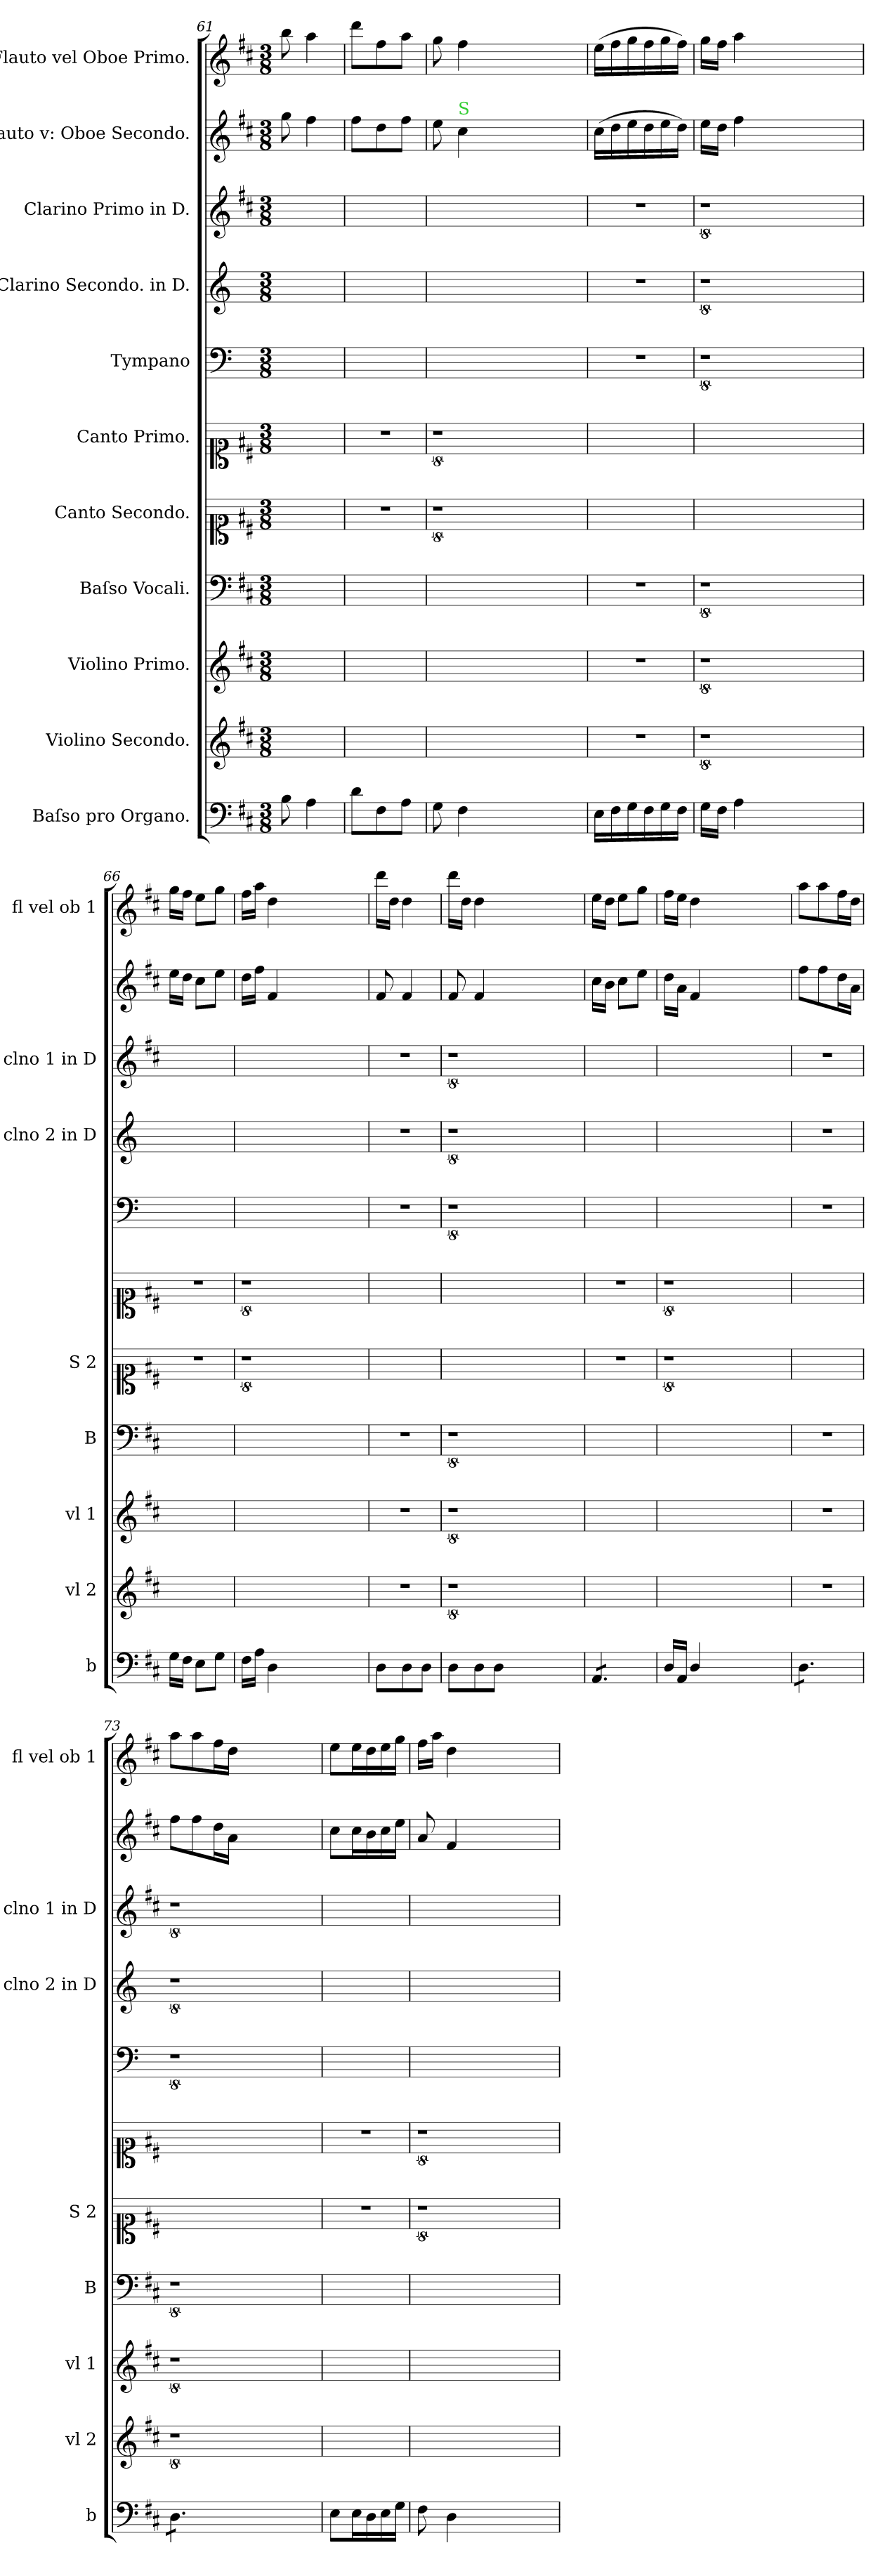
**kern	**kern	**kern	**kern	**kern	**kern	**kern	**kern	**kern	**kern	**kern
*part11	*part10	*part9	*part8	*part7	*part6	*part5	*part4	*part3	*part2	*part1
*staff11	*staff10	*staff9	*staff8	*staff7	*staff6	*staff5	*staff4	*staff3	*staff2	*staff1
*I"Baſso pro Organo.	*I"Violino Secondo.	*I"Violino Primo.	*I"Baſso Vocali.	*I"Canto Secondo.	*I"Canto Primo.	*I"Tympano	*I"Clarino Secondo. in D.	*I"Clarino Primo in D.	*I"Flauto v: Oboe Secondo.	*I"Flauto vel Oboe Primo.
*I'b	*I'vl 2	*I'vl 1	*I'B	*I'S 2	*	*	*I'clno 2 in D	*I'clno 1 in D	*	*I'fl vel ob 1
*clefF4	*clefG2	*clefG2	*clefF4	*clefC1	*clefC1	*clefF4	*clefG2	*clefG2	*clefG2	*clefG2
*	*	*	*	*	*	*ITrd6c10	*ITrd-1c-2	*ITrd-1c-2	*	*
*k[f#c#]	*k[f#c#]	*k[f#c#]	*k[f#c#]	*k[f#c#]	*k[f#c#]	*k[f#c#]	*k[f#c#]	*k[f#c#g#d#]	*k[f#c#]	*k[f#c#]
*D:	*D:	*D:	*D:	*D:	*D:	*D:	*D:	*	*D:	*D:
*M3/8	*M3/8	*M3/8	*M3/8	*M3/8	*M3/8	*M3/8	*M3/8	*M3/8	*M3/8	*M3/8
=61	=61	=61	=61	=61	=61	=61	=61	=61	=61	=61
8B\	4.ryy	4.ryy	4.ryy	4.ryy	4.ryy	4.ryy	4.ryy	4.ryy	8gg\	8bb\
4A\	.	.	.	.	.	.	.	.	4ff#\	4aa\
=62	=62	=62	=62	=62	=62	=62	=62	=62	=62	=62
8d\L	4.ryy	4.ryy	4.ryy	4.r	4.r	4.ryy	4.ryy	4.ryy	8ff#\L	8ddd\L
8F#\	.	.	.	.	.	.	.	.	8dd\	8ff#\
8A\J	.	.	.	.	.	.	.	.	8ff#\J	8aa\J
=63	=63	=63	=63	=63	=63	=63	=63	=63	=63	=63
8G\	1ryy	1ryy	1ryy	8%9r	8%9r	1ryy	1ryy	1ryy	8ee\	8gg\
!	!	!	!	!	!	!	!	!	!LO:TX:a:color=limegreen:t=S	!
4F#\	.	.	.	.	.	.	.	.	4cc#\	4ff#\
2.ryy	.	.	.	.	.	.	.	.	2.ryy	2.ryy
.	8ryy	8ryy	8ryy	.	.	8ryy	8ryy	8ryy	.	.
=64	=64	=64	=64	=64	=64	=64	=64	=64	=64	=64
16E\LL	4.r	4.r	4.r	4.ryy	4.ryy	4.r	4.r	4.r	(16cc#\LL	(16ee\LL
16F#\	.	.	.	.	.	.	.	.	16dd\	16ff#\
16G\	.	.	.	.	.	.	.	.	16ee\	16gg\
16F#\	.	.	.	.	.	.	.	.	16dd\	16ff#\
16G\	.	.	.	.	.	.	.	.	16ee\	16gg\
16F#\JJ	.	.	.	.	.	.	.	.	16dd\JJ)	16ff#\JJ)
=65	=65	=65	=65	=65	=65	=65	=65	=65	=65	=65
16G\LL	8%9r	8%9r	8%9r	1ryy	1ryy	8%9r	8%9r	8%9r	16ee\LL	16gg\LL
16F#\JJ	.	.	.	.	.	.	.	.	16dd\JJ	16ff#\JJ
4A\	.	.	.	.	.	.	.	.	4ff#\	4aa\
2.ryy	.	.	.	.	.	.	.	.	2.ryy	2.ryy
.	.	.	.	8ryy	8ryy	.	.	.	.	.
=66	=66	=66	=66	=66	=66	=66	=66	=66	=66	=66
16G\LL	4.ryy	4.ryy	4.ryy	4.r	4.r	4.ryy	4.ryy	4.ryy	16ee\LL	16gg\LL
16F#\JJ	.	.	.	.	.	.	.	.	16dd\JJ	16ff#\JJ
8E\L	.	.	.	.	.	.	.	.	8cc#\L	8ee\L
8G\J	.	.	.	.	.	.	.	.	8ee\J	8gg\J
=67	=67	=67	=67	=67	=67	=67	=67	=67	=67	=67
16F#\LL	1ryy	1ryy	1ryy	8%9r	8%9r	1ryy	1ryy	1ryy	16dd\LL	16ff#\LL
16A\JJ	.	.	.	.	.	.	.	.	16ff#\JJ	16aa\JJ
4D\	.	.	.	.	.	.	.	.	4f#/	4dd\
2.ryy	.	.	.	.	.	.	.	.	2.ryy	2.ryy
.	8ryy	8ryy	8ryy	.	.	8ryy	8ryy	8ryy	.	.
=68	=68	=68	=68	=68	=68	=68	=68	=68	=68	=68
8D\L	4.r	4.r	4.r	4.ryy	4.ryy	4.r	4.r	4.r	8f#/	16ddd\LL
.	.	.	.	.	.	.	.	.	.	16dd\JJ
8D\	.	.	.	.	.	.	.	.	4f#/	4dd\
8D\J	.	.	.	.	.	.	.	.	.	.
=69	=69	=69	=69	=69	=69	=69	=69	=69	=69	=69
8D\L	8%9r	8%9r	8%9r	1ryy	1ryy	8%9r	8%9r	8%9r	8f#/	16ddd\LL
.	.	.	.	.	.	.	.	.	.	16dd\JJ
8D\	.	.	.	.	.	.	.	.	4f#/	4dd\
8D\J	.	.	.	.	.	.	.	.	.	.
2.ryy	.	.	.	.	.	.	.	.	2.ryy	2.ryy
.	.	.	.	8ryy	8ryy	.	.	.	.	.
=70	=70	=70	=70	=70	=70	=70	=70	=70	=70	=70
*tremolo	*	*	*	*	*	*	*	*	*	*
8AA/L	4.ryy	4.ryy	4.ryy	4.r	4.r	4.ryy	4.ryy	4.ryy	16cc#\LL	16ee\LL
.	.	.	.	.	.	.	.	.	16b\JJ	16dd\JJ
8AA/	.	.	.	.	.	.	.	.	8cc#\L	8ee\L
8AA/J	.	.	.	.	.	.	.	.	8ee\J	8gg\J
*Xtremolo	*	*	*	*	*	*	*	*	*	*
=71	=71	=71	=71	=71	=71	=71	=71	=71	=71	=71
16D/LL	1ryy	1ryy	1ryy	8%9r	8%9r	1ryy	1ryy	1ryy	16dd\LL	16ff#\LL
16AA/JJ	.	.	.	.	.	.	.	.	16a\JJ	16ee\JJ
4D/	.	.	.	.	.	.	.	.	4f#/	4dd\
2.ryy	.	.	.	.	.	.	.	.	2.ryy	2.ryy
.	8ryy	8ryy	8ryy	.	.	8ryy	8ryy	8ryy	.	.
=72	=72	=72	=72	=72	=72	=72	=72	=72	=72	=72
*tremolo	*	*	*	*	*	*	*	*	*	*
8D\L	4.r	4.r	4.r	4.ryy	4.ryy	4.r	4.r	4.r	8ff#\L	8aa\L
8D\	.	.	.	.	.	.	.	.	8ff#\	8aa\
8D\J	.	.	.	.	.	.	.	.	16dd\L	16ff#\L
.	.	.	.	.	.	.	.	.	16a\JJ	16dd\JJ
=73	=73	=73	=73	=73	=73	=73	=73	=73	=73	=73
8D\L	8%9r	8%9r	8%9r	1ryy	1ryy	8%9r	8%9r	8%9r	8ff#\L	8aa\L
8D\	.	.	.	.	.	.	.	.	8ff#\	8aa\
8D\J	.	.	.	.	.	.	.	.	16dd\L	16ff#\L
*Xtremolo	*	*	*	*	*	*	*	*	*	*
.	.	.	.	.	.	.	.	.	16a\JJ	16dd\JJ
2.ryy	.	.	.	.	.	.	.	.	2.ryy	2.ryy
.	.	.	.	8ryy	8ryy	.	.	.	.	.
=74	=74	=74	=74	=74	=74	=74	=74	=74	=74	=74
8E\L	4.ryy	4.ryy	4.ryy	4.r	4.r	4.ryy	4.ryy	4.ryy	8cc#\L	8ee\L
16E\L	.	.	.	.	.	.	.	.	16cc#\L	16ee\L
16D\	.	.	.	.	.	.	.	.	16b\	16dd\
16E\	.	.	.	.	.	.	.	.	16cc#\	16ee\
16G\JJ	.	.	.	.	.	.	.	.	16ee\JJ	16gg\JJ
=75	=75	=75	=75	=75	=75	=75	=75	=75	=75	=75
8F#\	1ryy	1ryy	1ryy	8%9r	8%9r	1ryy	1ryy	1ryy	8a/	16ff#\LL
.	.	.	.	.	.	.	.	.	.	16aa\JJ
4D\	.	.	.	.	.	.	.	.	4f#/	4dd\
2.ryy	.	.	.	.	.	.	.	.	2.ryy	2.ryy
.	8ryy	8ryy	8ryy	.	.	8ryy	8ryy	8ryy	.	.
=	=	=	=	=	=	=	=	=	=	=
*-	*-	*-	*-	*-	*-	*-	*-	*-	*-	*-
